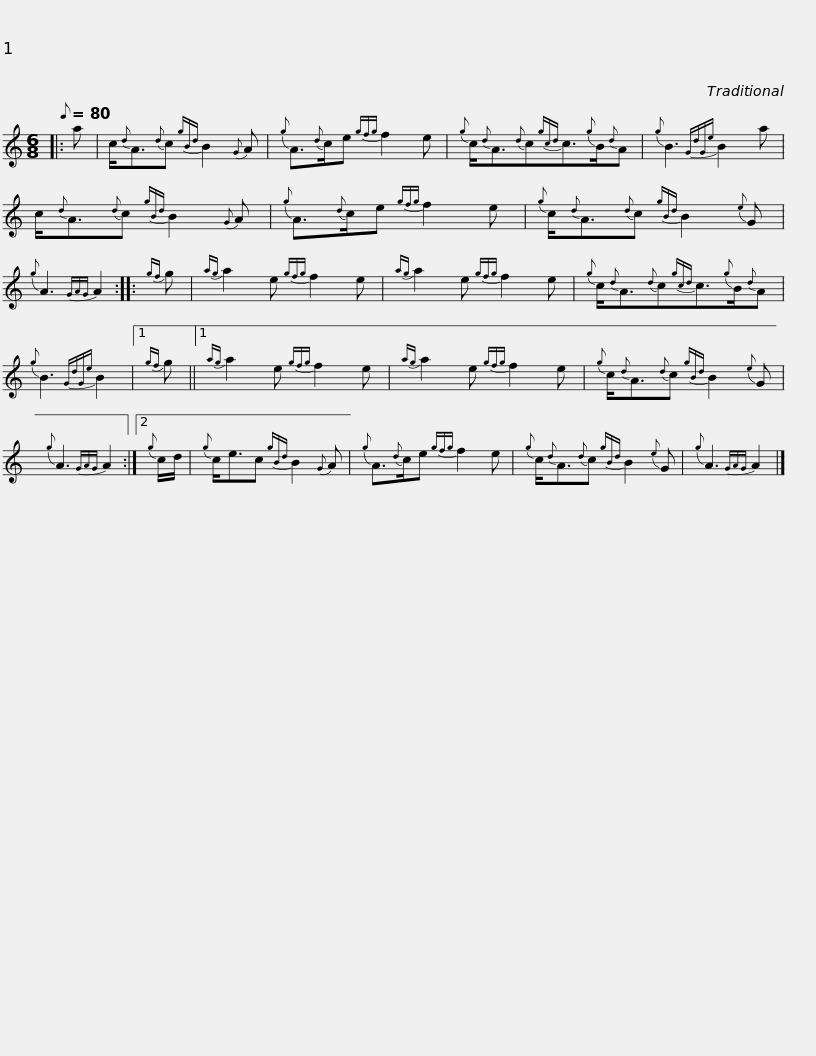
X:1
L:1/8
Q:1/8=80
M:6/8
I:linebreak $
K:C
V:1 treble
V:1
|: a | c/{d}A3/2{d}c{gBd} B2{G} A |{g} A3/2{d}c/e{gfg} f2 e |{g} c/{d}A3/2{d}c{gcd}c3/2{g}B/{d}A |${g} B3{GdGe} B2 a | %5
 c/{d}A3/2{d}c{gBd} B2{G} A |{g} A3/2{d}c/e{gfg} f2 e |${g} c/{d}A3/2{d}c{gBd} B2{e} G |{g} A3{GAG} A2 ::{gf} g |$ %10
{ag} a2 e{gfg} f2 e |{ag} a2 e{gfg} f2 e |{g} c/{d}A3/2{d}c{gcd}c3/2{g}B/{d}A |${g} B3{GdGe} B2 |1{gf} g ||1 %15
{ag} a2 e{gfg} f2 e |{ag} a2 e{gfg} f2 e |${g} c/{d}A3/2{d}c{gBd} B2{e} G |{g} A3{GAG} A2 :|2{g} c/d/ |$ %20
{g} c<ec{gBd} B2{G} A |{g} A3/2{d}c/e{gfg} f2 e |{g} c/{d}A3/2{d}c{gBd} B2{e} G |${g} A3{GAG} A2 |] %24
